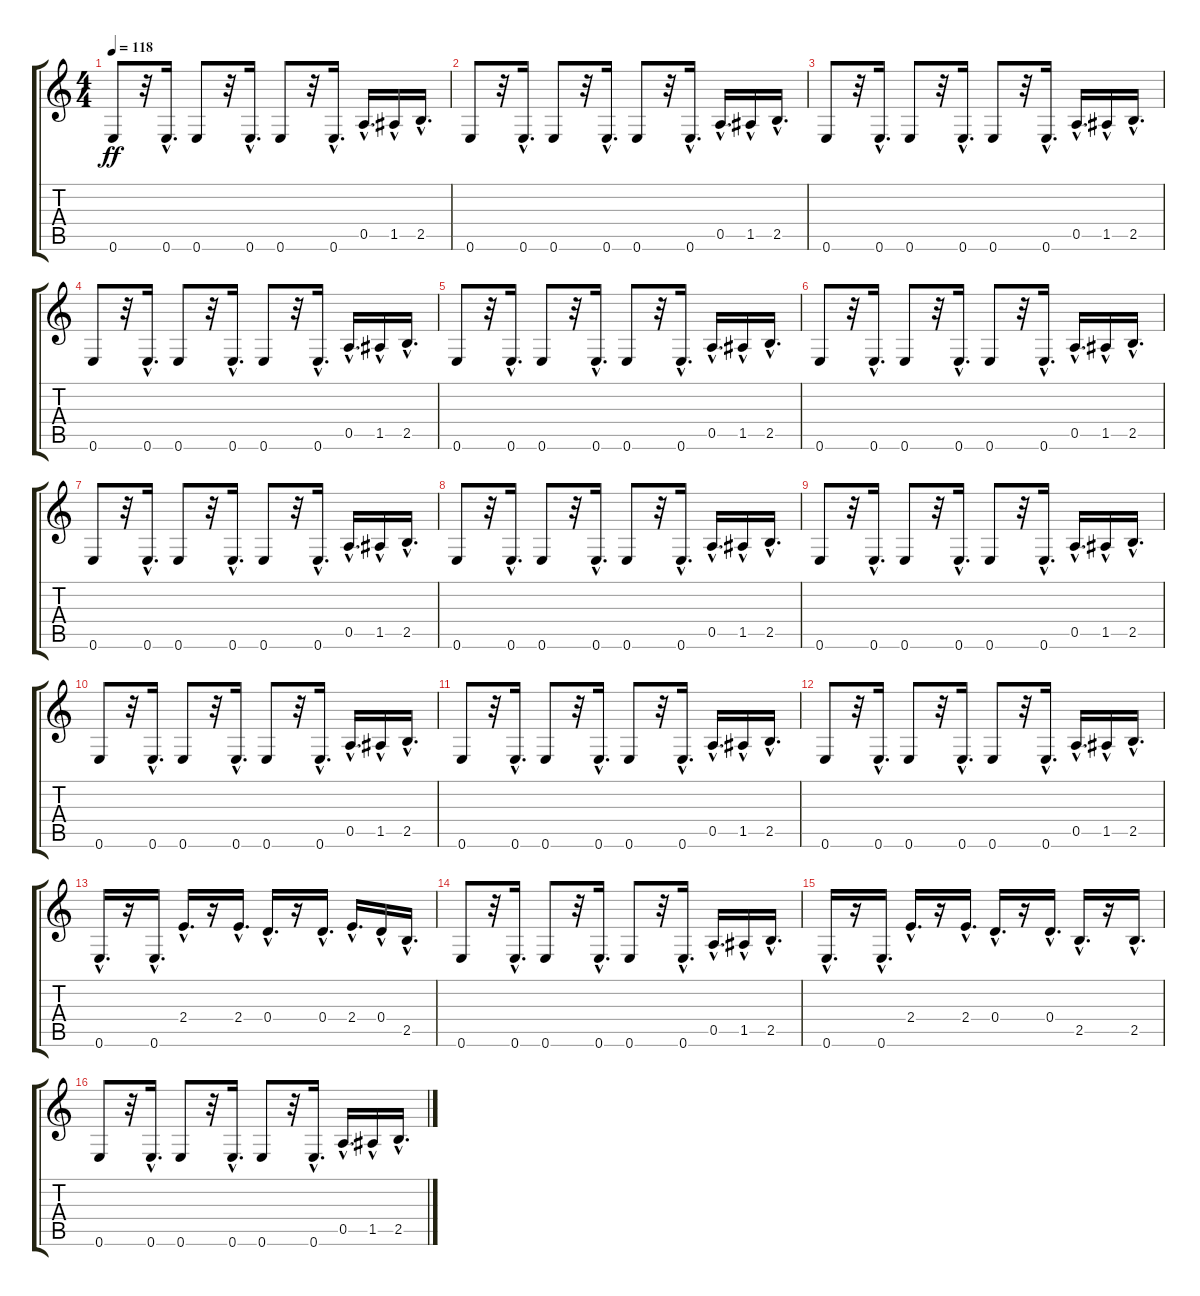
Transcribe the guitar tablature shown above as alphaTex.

\track "" {instrument acousticbass}
\staff {score tabs}
\tuning (E4 B3 G3 D3 A2 E2) {hide}
\ts (4 4)
\tempo 118
\clef g2
\ks c
0.6.8{dy ff} r.32 0.6{hac}.16{d} 0.6.8 r.32 0.6{hac}.16{d} 0.6.8 r.32 0.6{hac}.16{d} 0.5{hac}.16{d} 1.5{hac}.16 2.5{hac}.16{d} |
0.6.8 r.32 0.6{hac}.16{d} 0.6.8 r.32 0.6{hac}.16{d} 0.6.8 r.32 0.6{hac}.16{d} 0.5{hac}.16{d} 1.5{hac}.16 2.5{hac}.16{d} |
0.6.8 r.32 0.6{hac}.16{d} 0.6.8 r.32 0.6{hac}.16{d} 0.6.8 r.32 0.6{hac}.16{d} 0.5{hac}.16{d} 1.5{hac}.16 2.5{hac}.16{d} |
0.6.8 r.32 0.6{hac}.16{d} 0.6.8 r.32 0.6{hac}.16{d} 0.6.8 r.32 0.6{hac}.16{d} 0.5{hac}.16{d} 1.5{hac}.16 2.5{hac}.16{d} |
0.6.8 r.32 0.6{hac}.16{d} 0.6.8 r.32 0.6{hac}.16{d} 0.6.8 r.32 0.6{hac}.16{d} 0.5{hac}.16{d} 1.5{hac}.16 2.5{hac}.16{d} |
0.6.8 r.32 0.6{hac}.16{d} 0.6.8 r.32 0.6{hac}.16{d} 0.6.8 r.32 0.6{hac}.16{d} 0.5{hac}.16{d} 1.5{hac}.16 2.5{hac}.16{d} |
0.6.8 r.32 0.6{hac}.16{d} 0.6.8 r.32 0.6{hac}.16{d} 0.6.8 r.32 0.6{hac}.16{d} 0.5{hac}.16{d} 1.5{hac}.16 2.5{hac}.16{d} |
0.6.8 r.32 0.6{hac}.16{d} 0.6.8 r.32 0.6{hac}.16{d} 0.6.8 r.32 0.6{hac}.16{d} 0.5{hac}.16{d} 1.5{hac}.16 2.5{hac}.16{d} |
0.6.8 r.32 0.6{hac}.16{d} 0.6.8 r.32 0.6{hac}.16{d} 0.6.8 r.32 0.6{hac}.16{d} 0.5{hac}.16{d} 1.5{hac}.16 2.5{hac}.16{d} |
0.6.8 r.32 0.6{hac}.16{d} 0.6.8 r.32 0.6{hac}.16{d} 0.6.8 r.32 0.6{hac}.16{d} 0.5{hac}.16{d} 1.5{hac}.16 2.5{hac}.16{d} |
0.6.8 r.32 0.6{hac}.16{d} 0.6.8 r.32 0.6{hac}.16{d} 0.6.8 r.32 0.6{hac}.16{d} 0.5{hac}.16{d} 1.5{hac}.16 2.5{hac}.16{d} |
0.6.8 r.32 0.6{hac}.16{d} 0.6.8 r.32 0.6{hac}.16{d} 0.6.8 r.32 0.6{hac}.16{d} 0.5{hac}.16{d} 1.5{hac}.16 2.5{hac}.16{d} |
0.6{hac}.16{d} r.16 0.6{hac}.16{d} 2.4{hac}.16{d} r.16 2.4{hac}.16{d} 0.4{hac}.16{d} r.16 0.4{hac}.16{d} 2.4{hac}.16{d} 0.4{hac}.16 2.5{hac}.16{d} |
0.6.8 r.32 0.6{hac}.16{d} 0.6.8 r.32 0.6{hac}.16{d} 0.6.8 r.32 0.6{hac}.16{d} 0.5{hac}.16{d} 1.5{hac}.16 2.5{hac}.16{d} |
0.6{hac}.16{d} r.16 0.6{hac}.16{d} 2.4{hac}.16{d} r.16 2.4{hac}.16{d} 0.4{hac}.16{d} r.16 0.4{hac}.16{d} 2.5{hac}.16{d} r.16 2.5{hac}.16{d} |
0.6.8 r.32 0.6{hac}.16{d} 0.6.8 r.32 0.6{hac}.16{d} 0.6.8 r.32 0.6{hac}.16{d} 0.5{hac}.16{d} 1.5{hac}.16 2.5{hac}.16{d}
